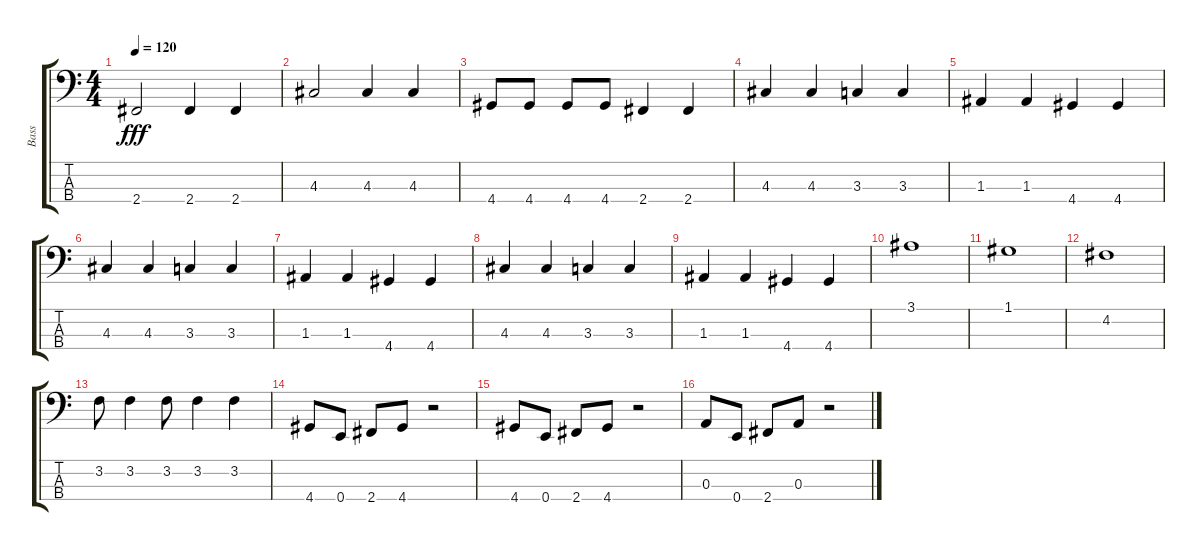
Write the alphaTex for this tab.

\track ("Bass" "Bass") {instrument electricbasspick}
\staff {score tabs}
\tuning (G2 D2 A1 E1) {hide}
\ts (4 4)
\tempo 120
\clef f4
\ks c
2.4.2{dy fff} 2.4.4 2.4.4 |
4.3.2 4.3.4 4.3.4 |
4.4.8 4.4.8 4.4.8 4.4.8 2.4.4 2.4.4 |
4.3.4 4.3.4 3.3.4 3.3.4 |
1.3.4 1.3.4 4.4.4 4.4.4 |
4.3.4 4.3.4 3.3.4 3.3.4 |
1.3.4 1.3.4 4.4.4 4.4.4 |
4.3.4 4.3.4 3.3.4 3.3.4 |
1.3.4 1.3.4 4.4.4 4.4.4 |
3.1.1 |
1.1.1 |
4.2.1 |
3.2.8 3.2.4 3.2.8 3.2.4 3.2.4 |
4.4.8 0.4.8 2.4.8 4.4.8 r.2 |
4.4.8 0.4.8 2.4.8 4.4.8 r.2 |
0.3.8 0.4.8 2.4.8 0.3.8 r.2
